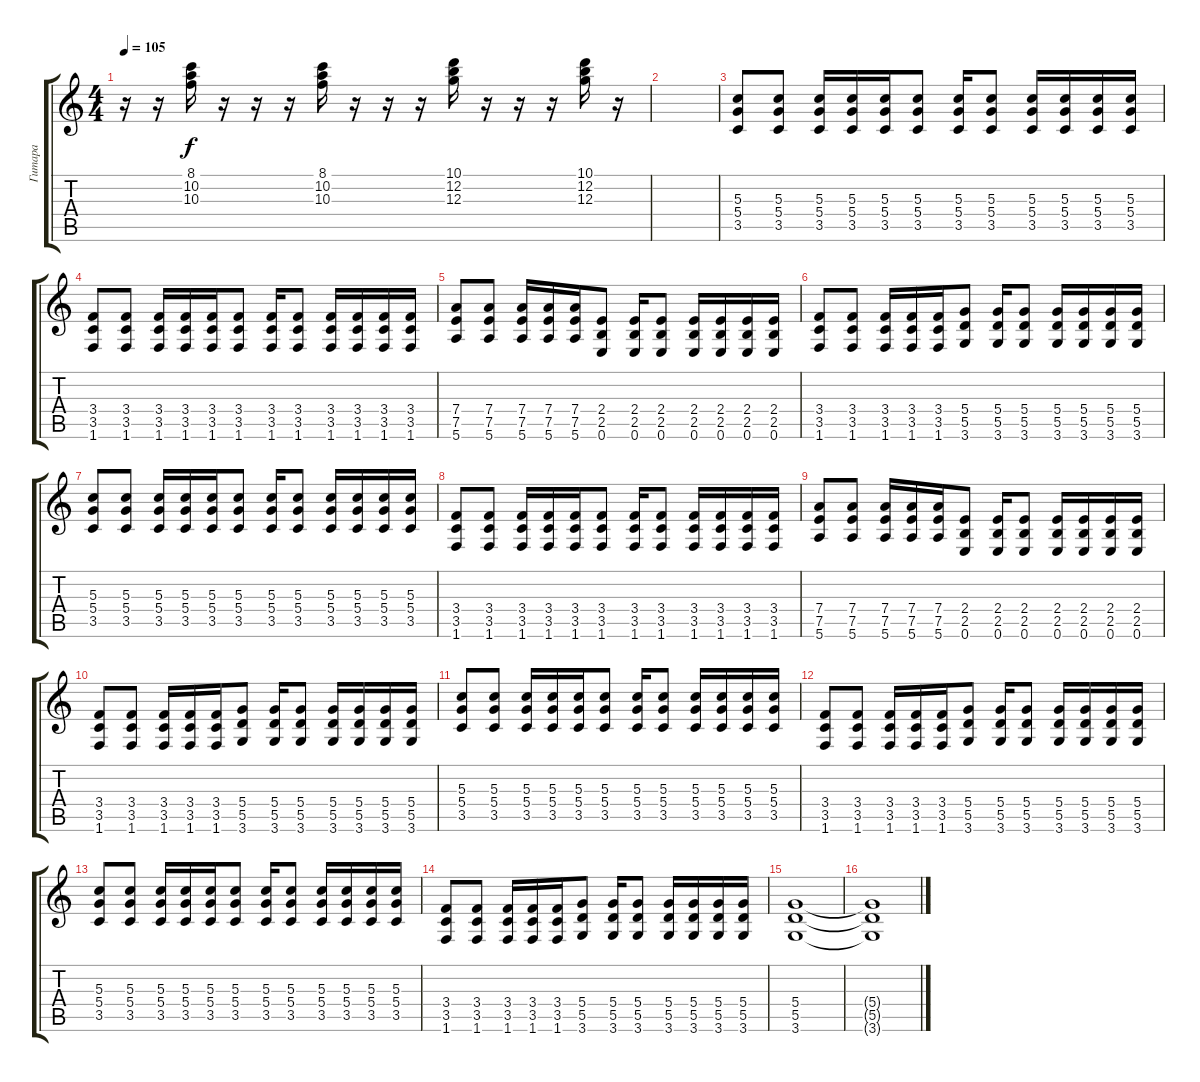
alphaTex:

\track ("Гитара" "Гитара") {instrument overdrivenguitar}
\staff {score tabs}
\tuning (E4 B3 G3 D3 A2 E2) {hide}
\ts (4 4)
\tempo 105
\clef g2
\ks c
r.16{dy f} r.16 (8.1 10.2 10.3).16 r.16 r.16 r.16 (8.1 10.2 10.3).16 r.16 r.16 r.16 (10.1 12.2 12.3).16 r.16 r.16 r.16 (10.1 12.2 12.3).16 r.16 |
|
(5.3 5.4 3.5).8 (5.3 5.4 3.5).8 (5.3 5.4 3.5).16 (5.3 5.4 3.5).16 (5.3 5.4 3.5).16 (5.3 5.4 3.5).8 (5.3 5.4 3.5).16 (5.3 5.4 3.5).8 (5.3 5.4 3.5).16 (5.3 5.4 3.5).16 (5.3 5.4 3.5).16 (5.3 5.4 3.5).16 |
(3.4 3.5 1.6).8 (3.4 3.5 1.6).8 (3.4 3.5 1.6).16 (3.4 3.5 1.6).16 (3.4 3.5 1.6).16 (3.4 3.5 1.6).8 (3.4 3.5 1.6).16 (3.4 3.5 1.6).8 (3.4 3.5 1.6).16 (3.4 3.5 1.6).16 (3.4 3.5 1.6).16 (3.4 3.5 1.6).16 |
(7.4 7.5 5.6).8 (7.4 7.5 5.6).8 (7.4 7.5 5.6).16 (7.4 7.5 5.6).16 (7.4 7.5 5.6).16 (2.4 2.5 0.6).8 (2.4 2.5 0.6).16 (2.4 2.5 0.6).8 (2.4 2.5 0.6).16 (2.4 2.5 0.6).16 (2.4 2.5 0.6).16 (2.4 2.5 0.6).16 |
(3.4 3.5 1.6).8 (3.4 3.5 1.6).8 (3.4 3.5 1.6).16 (3.4 3.5 1.6).16 (3.4 3.5 1.6).16 (5.4 5.5 3.6).8 (5.4 5.5 3.6).16 (5.4 5.5 3.6).8 (5.4 5.5 3.6).16 (5.4 5.5 3.6).16 (5.4 5.5 3.6).16 (5.4 5.5 3.6).16 |
(5.3 5.4 3.5).8 (5.3 5.4 3.5).8 (5.3 5.4 3.5).16 (5.3 5.4 3.5).16 (5.3 5.4 3.5).16 (5.3 5.4 3.5).8 (5.3 5.4 3.5).16 (5.3 5.4 3.5).8 (5.3 5.4 3.5).16 (5.3 5.4 3.5).16 (5.3 5.4 3.5).16 (5.3 5.4 3.5).16 |
(3.4 3.5 1.6).8 (3.4 3.5 1.6).8 (3.4 3.5 1.6).16 (3.4 3.5 1.6).16 (3.4 3.5 1.6).16 (3.4 3.5 1.6).8 (3.4 3.5 1.6).16 (3.4 3.5 1.6).8 (3.4 3.5 1.6).16 (3.4 3.5 1.6).16 (3.4 3.5 1.6).16 (3.4 3.5 1.6).16 |
(7.4 7.5 5.6).8 (7.4 7.5 5.6).8 (7.4 7.5 5.6).16 (7.4 7.5 5.6).16 (7.4 7.5 5.6).16 (2.4 2.5 0.6).8 (2.4 2.5 0.6).16 (2.4 2.5 0.6).8 (2.4 2.5 0.6).16 (2.4 2.5 0.6).16 (2.4 2.5 0.6).16 (2.4 2.5 0.6).16 |
(3.4 3.5 1.6).8 (3.4 3.5 1.6).8 (3.4 3.5 1.6).16 (3.4 3.5 1.6).16 (3.4 3.5 1.6).16 (5.4 5.5 3.6).8 (5.4 5.5 3.6).16 (5.4 5.5 3.6).8 (5.4 5.5 3.6).16 (5.4 5.5 3.6).16 (5.4 5.5 3.6).16 (5.4 5.5 3.6).16 |
(5.3 5.4 3.5).8 (5.3 5.4 3.5).8 (5.3 5.4 3.5).16 (5.3 5.4 3.5).16 (5.3 5.4 3.5).16 (5.3 5.4 3.5).8 (5.3 5.4 3.5).16 (5.3 5.4 3.5).8 (5.3 5.4 3.5).16 (5.3 5.4 3.5).16 (5.3 5.4 3.5).16 (5.3 5.4 3.5).16 |
(3.4 3.5 1.6).8 (3.4 3.5 1.6).8 (3.4 3.5 1.6).16 (3.4 3.5 1.6).16 (3.4 3.5 1.6).16 (5.4 5.5 3.6).8 (5.4 5.5 3.6).16 (5.4 5.5 3.6).8 (5.4 5.5 3.6).16 (5.4 5.5 3.6).16 (5.4 5.5 3.6).16 (5.4 5.5 3.6).16 |
(5.3 5.4 3.5).8 (5.3 5.4 3.5).8 (5.3 5.4 3.5).16 (5.3 5.4 3.5).16 (5.3 5.4 3.5).16 (5.3 5.4 3.5).8 (5.3 5.4 3.5).16 (5.3 5.4 3.5).8 (5.3 5.4 3.5).16 (5.3 5.4 3.5).16 (5.3 5.4 3.5).16 (5.3 5.4 3.5).16 |
(3.4 3.5 1.6).8 (3.4 3.5 1.6).8 (3.4 3.5 1.6).16 (3.4 3.5 1.6).16 (3.4 3.5 1.6).16 (5.4 5.5 3.6).8 (5.4 5.5 3.6).16 (5.4 5.5 3.6).8 (5.4 5.5 3.6).16 (5.4 5.5 3.6).16 (5.4 5.5 3.6).16 (5.4 5.5 3.6).16 |
(5.4 5.5 3.6).1 |
(5.4{t} 5.5{t} 3.6{t}).1
